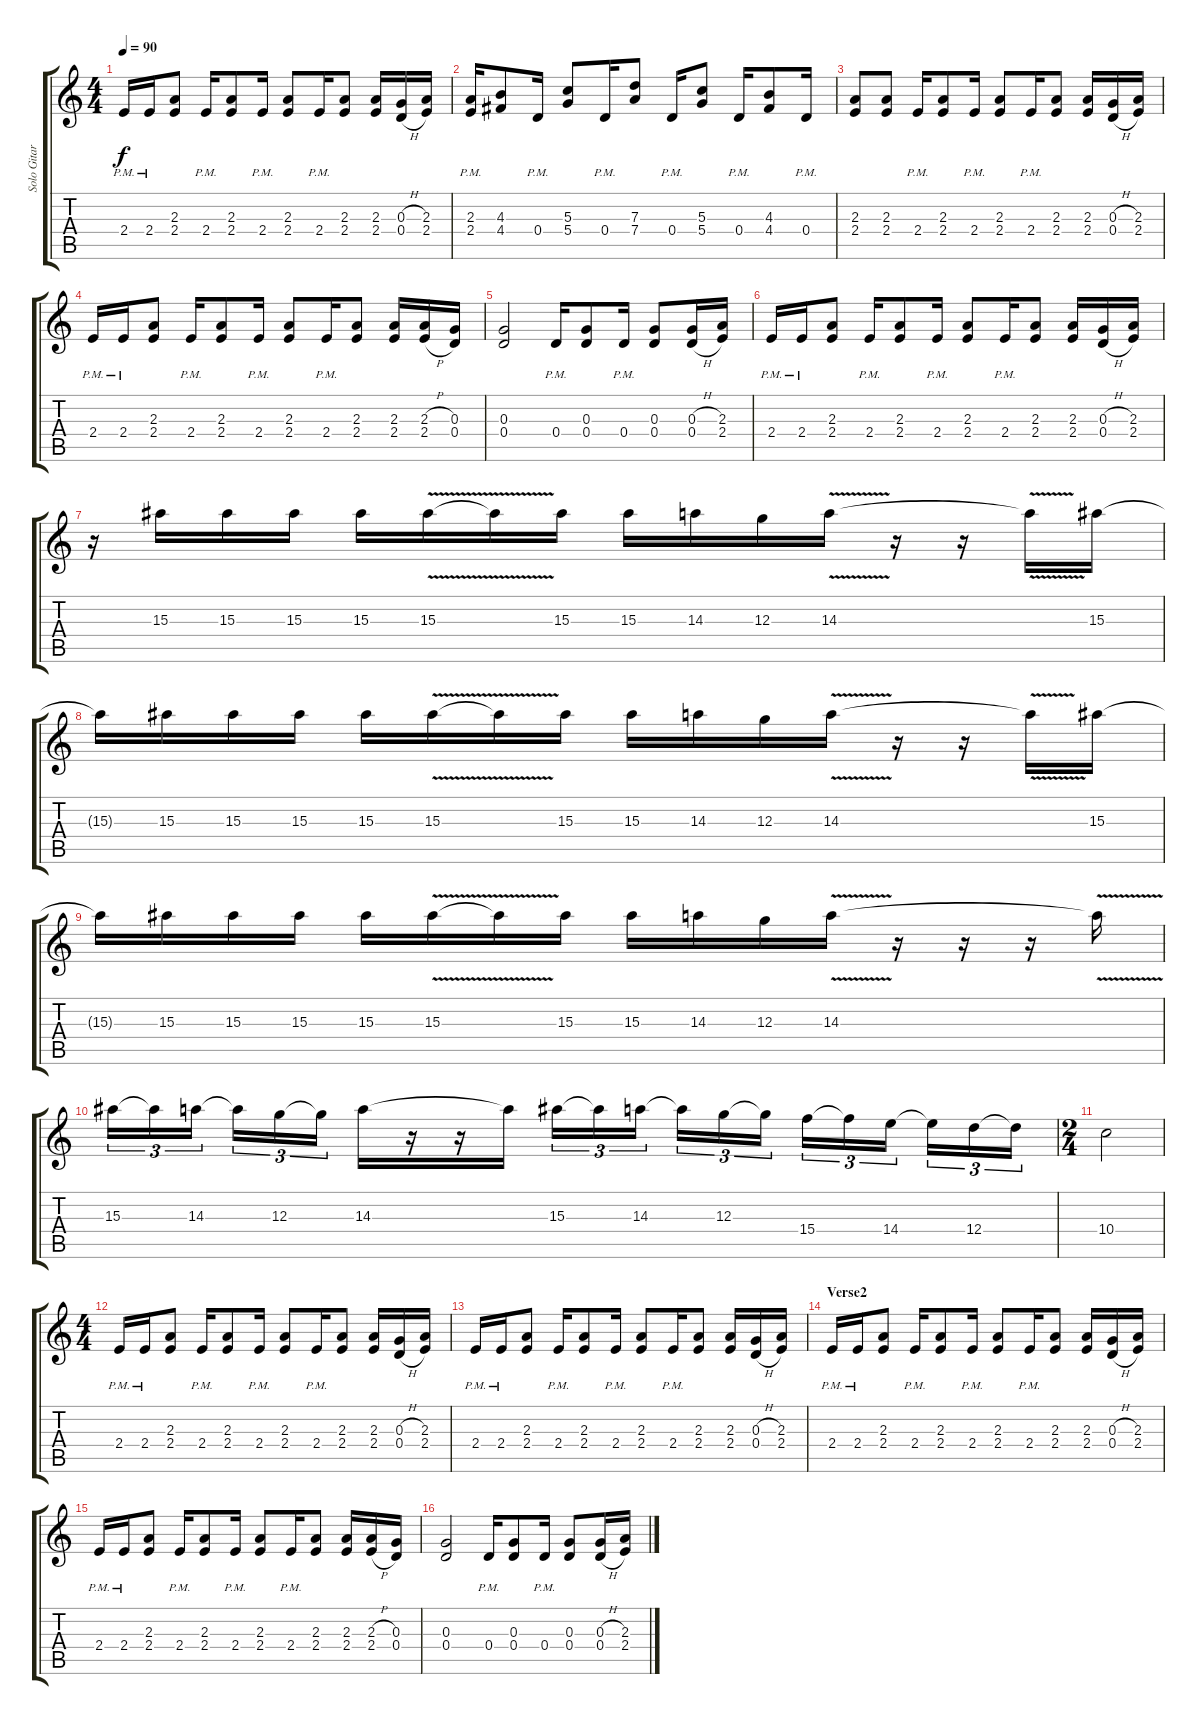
\track ("Solo Gitarre" "Solo Gitar") {instrument distortionguitar}
\staff {score tabs}
\tuning (E4 B3 G3 D3 A2 E2) {hide}
\ts (4 4)
\tempo 90
\clef g2
\ks c
2.4{pm}.16{dy f} 2.4{pm}.16 (2.3 2.4).8 2.4{pm}.16 (2.3 2.4).8 2.4{pm}.16 (2.3 2.4).8 2.4{pm}.16 (2.3 2.4).8 (2.3 2.4).16 (0.3{h} 0.4{h}).16 (2.3 2.4).16 |
(2.3{pm} 2.4{pm}).16 (4.3 4.4).8 0.4{pm}.16 (5.3 5.4).8 0.4{pm}.16 (7.3 7.4).8 0.4{pm}.16 (5.3 5.4).8 0.4{pm}.16 (4.3 4.4).8 0.4{pm}.16 |
(2.3 2.4).8 (2.3 2.4).8 2.4{pm}.16 (2.3 2.4).8 2.4{pm}.16 (2.3 2.4).8 2.4{pm}.16 (2.3 2.4).8 (2.3 2.4).16 (0.3{h} 0.4{h}).16 (2.3 2.4).16 |
2.4{pm}.16 2.4{pm}.16 (2.3 2.4).8 2.4{pm}.16 (2.3 2.4).8 2.4{pm}.16 (2.3 2.4).8 2.4{pm}.16 (2.3 2.4).8 (2.3 2.4).16 (2.3{h} 2.4{h}).16 (0.3 0.4).16 |
(0.3 0.4).2 0.4{pm}.16 (0.3 0.4).8 0.4{pm}.16 (0.3 0.4).8 (0.3{h} 0.4{h}).16 (2.3 2.4).16 |
2.4{pm}.16 2.4{pm}.16 (2.3 2.4).8 2.4{pm}.16 (2.3 2.4).8 2.4{pm}.16 (2.3 2.4).8 2.4{pm}.16 (2.3 2.4).8 (2.3 2.4).16 (0.3{h} 0.4{h}).16 (2.3 2.4).16 |
r.16 15.3.16 15.3.16 15.3.16 15.3.16 15.3{v}.16 15.3{t}.16 15.3.16 15.3.16 14.3.16 12.3.16 14.3{v}.16 r.16 r.16 14.3{t}.16 15.3.16 |
15.3{t}.16 15.3.16 15.3.16 15.3.16 15.3.16 15.3{v}.16 15.3{t}.16 15.3.16 15.3.16 14.3.16 12.3.16 14.3{v}.16 r.16 r.16 14.3{t}.16 15.3.16 |
15.3{t}.16 15.3.16 15.3.16 15.3.16 15.3.16 15.3{v}.16 15.3{t}.16 15.3.16 15.3.16 14.3.16 12.3.16 14.3{v}.16 r.16 r.16 r.16 14.3{t}.16 |
15.3.16{tu (3 2)} 15.3{t}.16{tu (3 2)} 14.3.16{tu (3 2)} 14.3{t}.16{tu (3 2)} 12.3.16{tu (3 2)} 12.3{t}.16{tu (3 2)} 14.3.16 r.16 r.16 14.3{t}.16 15.3.16{tu (3 2)} 15.3{t}.16{tu (3 2)} 14.3.16{tu (3 2)} 14.3{t}.16{tu (3 2)} 12.3.16{tu (3 2)} 12.3{t}.16{tu (3 2)} 15.4.16{tu (3 2)} 15.4{t}.16{tu (3 2)} 14.4.16{tu (3 2)} 14.4{t}.16{tu (3 2)} 12.4.16{tu (3 2)} 12.4{t}.16{tu (3 2)} |
\ts (2 4)
10.4.2 |
\ts (4 4)
2.4{pm}.16 2.4{pm}.16 (2.3 2.4).8 2.4{pm}.16 (2.3 2.4).8 2.4{pm}.16 (2.3 2.4).8 2.4{pm}.16 (2.3 2.4).8 (2.3 2.4).16 (0.3{h} 0.4{h}).16 (2.3 2.4).16 |
2.4{pm}.16 2.4{pm}.16 (2.3 2.4).8 2.4{pm}.16 (2.3 2.4).8 2.4{pm}.16 (2.3 2.4).8 2.4{pm}.16 (2.3 2.4).8 (2.3 2.4).16 (0.3{h} 0.4{h}).16 (2.3 2.4).16 |
\section ("" "Verse2")
2.4{pm}.16 2.4{pm}.16 (2.3 2.4).8 2.4{pm}.16 (2.3 2.4).8 2.4{pm}.16 (2.3 2.4).8 2.4{pm}.16 (2.3 2.4).8 (2.3 2.4).16 (0.3{h} 0.4{h}).16 (2.3 2.4).16 |
2.4{pm}.16 2.4{pm}.16 (2.3 2.4).8 2.4{pm}.16 (2.3 2.4).8 2.4{pm}.16 (2.3 2.4).8 2.4{pm}.16 (2.3 2.4).8 (2.3 2.4).16 (2.3{h} 2.4{h}).16 (0.3 0.4).16 |
(0.3 0.4).2 0.4{pm}.16 (0.3 0.4).8 0.4{pm}.16 (0.3 0.4).8 (0.3{h} 0.4{h}).16 (2.3 2.4).16
